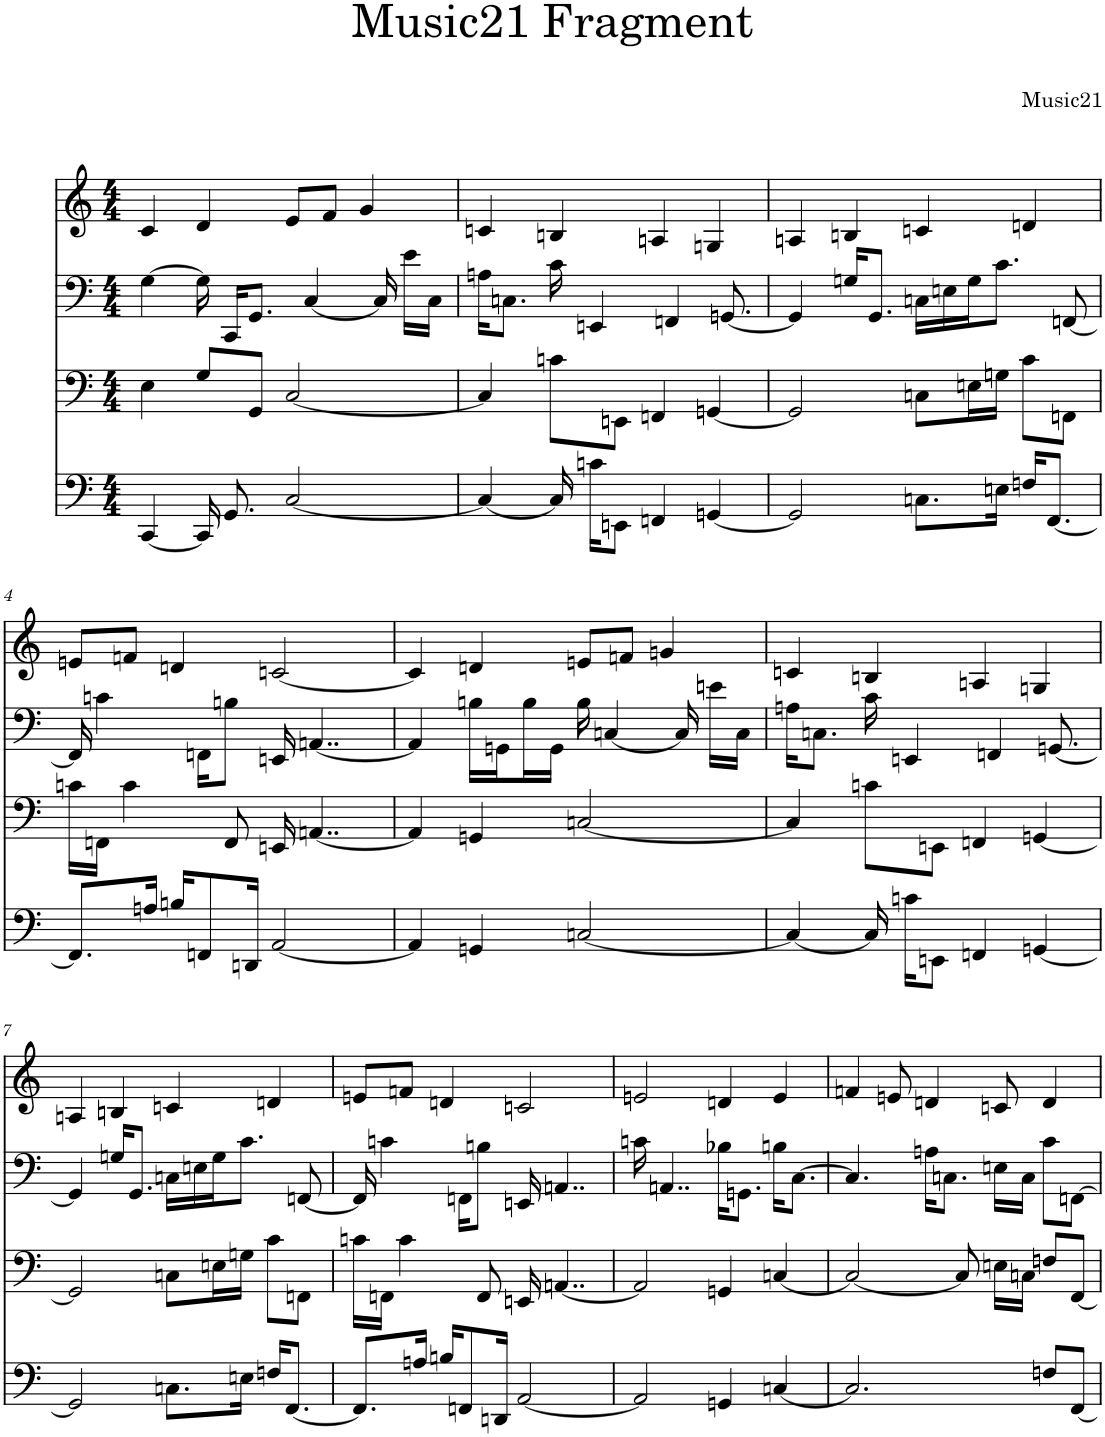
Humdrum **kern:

**kern	**kern	**kern	**kern
*part4	*part3	*part2	*part1
*staff4	*staff3	*staff2	*staff1
*I"Piano	*I"Piano	*I"Piano	*I"Piano
*I'Pno	*I'Pno	*I'Pno	*I'Pno
*clefF4	*clefF4	*clefF4	*clefG2
*k[]	*k[]	*k[]	*k[]
*M4/4	*M4/4	*M4/4	*M4/4
=1	=1	=1	=1
[4CC/	4E\	[4G\	4c/
16CC/]	8G/L	16G\]	4d/
8.GG/	.	16CC/KL	.
.	8GG/J	8.GG/J	.
[2C/	[2C/	.	8e/L
.	.	[4C/	.
.	.	.	8f/J
.	.	.	4g/
.	.	16C/]	.
.	.	16e\LL	.
.	.	16C\JJ	.
=2	=2	=2	=2
4C/_	4C/]	16An\KL	4cn/
.	.	8.Cn\J	.
16C/]	8cn\L	16c\	4Bn/
16cn\KL	.	4EEn/	.
8EEn\J	8EEn\J	.	.
4FFn/	4FFn/	.	4An/
.	.	4FFn/	.
[4GGn/	[4GGn/	.	4Gn/
.	.	[8.GGn/	.
=3	=3	=3	=3
2GG/]	2GG/]	4GG/]	4An/
.	.	16Gn/KL	4Bn/
.	.	8.GG/J	.
8.Cn\L	8Cn\L	16Cn\LL	4cn/
.	.	16En\	.
.	16En\L	16G\J	.
16En\Jk	16Gn\JJ	8.c\J	.
16Fn/KL	8c\L	.	4dn/
[8.FF/J	.	.	.
.	8FFn\J	[8FFn/	.
!!LO:LB:g=z
=4	=4	=4	=4
8.FF/L]	16cn\LL	16FF/]	8en/L
.	16FFn\JJ	4cn\	.
.	4c\	.	8fn/J
16An/Jk	.	.	.
16Bn/KL	.	.	4dn/
8FFn/	.	16FFn\KL	.
.	8FF/	8Bn\J	.
16DDn/Jk	.	.	.
[2AA/	16EEn/	16EEn/	[2cn/
.	[4..AAn/	[4..AAn/	.
=5	=5	=5	=5
4AA/]	4AA/]	4AA/]	4c/]
4GGn/	4GGn/	16Bn\LL	4dn/
.	.	16GGn\J	.
.	.	16B\L	.
.	.	16GG\JJ	.
[2Cn/	[2Cn/	16B\	8en/L
.	.	[4Cn/	.
.	.	.	8fn/J
.	.	.	4gn/
.	.	16C/]	.
.	.	16en\LL	.
.	.	16C\JJ	.
=6	=6	=6	=6
4C/_	4C/]	16An\KL	4cn/
.	.	8.Cn\J	.
16C/]	8cn\L	16c\	4Bn/
16cn\KL	.	4EEn/	.
8EEn\J	8EEn\J	.	.
4FFn/	4FFn/	.	4An/
.	.	4FFn/	.
[4GGn/	[4GGn/	.	4Gn/
.	.	[8.GGn/	.
!!LO:LB:g=z
=7	=7	=7	=7
2GG/]	2GG/]	4GG/]	4An/
.	.	16Gn/KL	4Bn/
.	.	8.GG/J	.
8.Cn\L	8Cn\L	16Cn\LL	4cn/
.	.	16En\	.
.	16En\L	16G\J	.
16En\Jk	16Gn\JJ	8.c\J	.
16Fn/KL	8c\L	.	4dn/
[8.FF/J	.	.	.
.	8FFn\J	[8FFn/	.
=8	=8	=8	=8
8.FF/L]	16cn\LL	16FF/]	8en/L
.	16FFn\JJ	4cn\	.
.	4c\	.	8fn/J
16An/Jk	.	.	.
16Bn/KL	.	.	4dn/
8FFn/	.	16FFn\KL	.
.	8FF/	8Bn\J	.
16DDn/Jk	.	.	.
[2AA/	16EEn/	16EEn/	2cn/
.	[4..AAn/	4..AAn/	.
=9	=9	=9	=9
2AA/]	2AA/]	16cn\	2en/
.	.	4..AAn/	.
4GGn/	4GGn/	16B-X\KL	4dn/
.	.	8.GGn\J	.
[4Cn/	[4Cn/	16Bn\KL	4e/
.	.	[8.C\J	.
=10	=10	=10	=10
2.C/]	2C/_	4.C/]	4fn/
.	.	.	8en/
.	.	16An\KL	4dn/
.	.	8.Cn\J	.
.	8C/]	.	.
.	16En\LL	16En\LL	8cn/
.	16Cn\JJ	16C\JJ	.
8Fn/L	8Fn/L	8c\L	4d/
[8FF/J	[8FF/J	[8FFn\J	.
=	=	=	=
*-	*-	*-	*-
